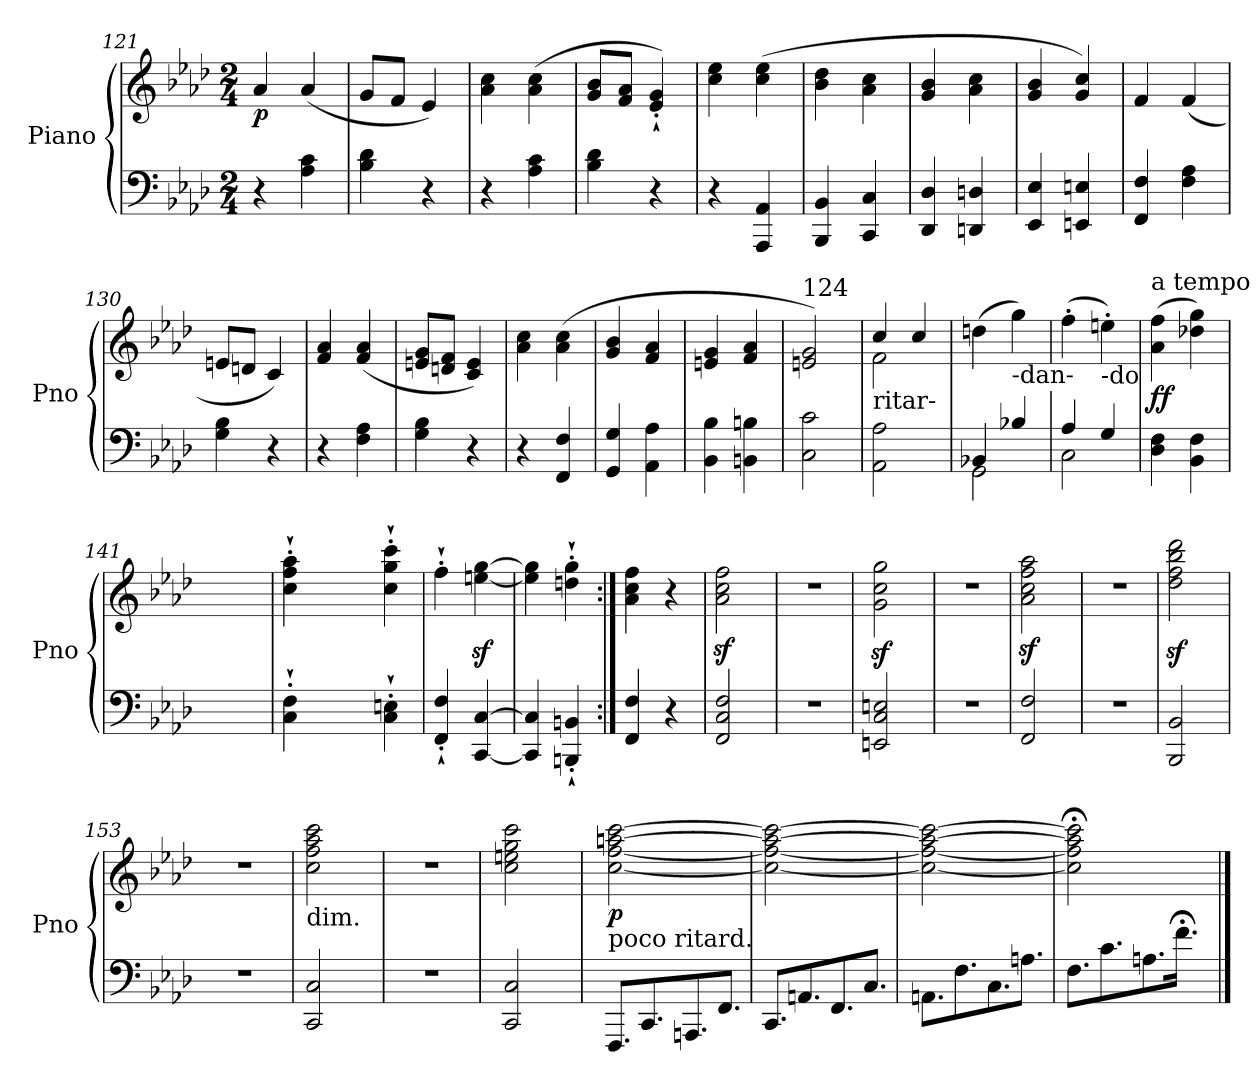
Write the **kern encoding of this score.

**kern	**kern	**dynam
*part1	*part1	*part1
*staff2	*staff1	*staff1/2
*I"Piano	*	*
*I'Pno	*	*
*clefF4	*clefG2	*
*k[b-e-a-d-]	*k[b-e-a-d-]	*
*A-:	*A-:	*
*M2/4	*M2/4	*
=121	=121	=121
!	!	!LO:DY:b
4r	4a-/	p
4A-\ 4c\	(4a-/	.
=122	=122	=122
4B-\ 4d-\	8g/L	.
.	8f/J	.
4r	4e-/)	.
=123	=123	=123
4r	4a-\ 4cc\	.
4A-\ 4c\	(4a-\ 4cc\	.
!!LO:LB:g=z
=124	=124	=124
4B-\ 4d-\	8g/ 8b-/L	.
.	8f/ 8a-/J	.
4r	4e-/`' 4g/`')	.
=125	=125	=125
4r	4cc\ 4ee-\	.
4AAA-/ 4AA-/	(4cc\ 4ee-\	.
=126	=126	=126
4BBB-/ 4BB-/	4b-\ 4dd-\	.
4CC/ 4C/	4a-\ 4cc\	.
=127	=127	=127
4DD-/ 4D-/	4g/ 4b-/	.
4DDn/ 4Dn/	4a-\ 4cc\	.
=128	=128	=128
4EE-/ 4E-/	4g/ 4b-/	.
4EEn/ 4En/	4g/ 4cc/)	.
=129	=129	=129
4FF/ 4F/	4f/	.
4F\ 4A-\	(4f/	.
=130	=130	=130
4G\ 4B-\	8en/L	.
.	8dn/J	.
4r	4c/)	.
=131	=131	=131
4r	4f/ 4a-/	.
4F\ 4A-\	(4f/ 4a-/	.
=132	=132	=132
4G\ 4B-\	8en/ 8g/L	.
.	8dn/ 8f/J	.
4r	4c/ 4e/)	.
=133	=133	=133
4r	4a-\ 4cc\	.
4FF/ 4F/	(4a-\ 4cc\	.
=134	=134	=134
4GG/ 4G/	4g/ 4b-/	.
4AA-\ 4A-\	4f/ 4a-/	.
!!LO:LB:g=z
=135	=135	=135
4BB-\ 4B-\	4en/ 4g/	.
4BBn\ 4Bn\	4f/ 4a-/	.
=136	=136	=136
!	!LO:TX:a:t=124	!
2C\ 2c\	2en/ 2g/)	.
=137	=137	=137
*	*^	*
!	!LO:TX:b:t=ritar-	!	!
2AA-\ 2A-\	4cc/	2f\	.
.	4cc/	.	.
*	*v	*v	*
=138	=138	=138
*^	*	*
4BB-X/	2GG\	(4ddn\	.
!	!	!LO:TX:b:t=-dan-	!
4B-X/	.	4gg\)	.
=139	=139	=139	=139
4A-/	2C\	(4ff'\	.
!	!	!LO:TX:b:t=-do	!
4G/	.	4een'\)	.
*v	*v	*	*
=140	=140	=140
!	!LO:TX:a:t=a tempo	!
!	!	!LO:DY:b
4D-\ 4F\	(4a-\ 4ff\	ff
4BB-\ 4F\	4dd-X\ 4gg\)	.
=141	=141	=141
2ryy	2ryy	.
=142	=142	=142
4C\`' 4F\`'	4cc\`' 4ff\`' 4aa-\`'	.
2ryy	2ryy	.
4C\`' 4En\`'	4cc\`' 4gg\`' 4ccc\`'	.
=143	=143	=143
4FF/`' 4F/`'	4ff`'\	.
[4CC/ [4C/	[4een\z< [4gg\z<	.
=144	=144	=144
4CC/] 4C/]	4ee\] 4gg\]	.
4BBBn/`' 4BBn/`'	4ddn\`' 4gg\`'	.
=145:|!	=145:|!	=145:|!
4FF/ 4F/	4a-\ 4cc\ 4ff\	.
4r	4r	.
!!LO:PB:g=z
=146	=146	=146
2FF/ 2C/ 2F/	2a-\z< 2cc\z< 2ff\z<	.
=147	=147	=147
2r	2r	.
=148	=148	=148
2EEn/ 2C/ 2En/	2g\z< 2cc\z< 2gg\z<	.
=149	=149	=149
2r	2r	.
=150	=150	=150
2FF/ 2F/	2a-\z< 2cc\z< 2ff\z< 2aa-\z<	.
=151	=151	=151
2r	2r	.
=152	=152	=152
2BBB-/ 2BB-/	2dd-\z< 2ff\z< 2bb-\z< 2ddd-\z<	.
=153	=153	=153
2r	2r	.
=154	=154	=154
!	!LO:TX:b:t=dim.	!
2CC/ 2C/	2cc\ 2ff\ 2aa-\ 2ccc\	.
=155	=155	=155
2r	2r	.
=156	=156	=156
2CC/ 2C/	2cc\ 2een\ 2gg\ 2ccc\	.
=157	=157	=157
*Xtuplet	*	*
!	!LO:TX:b:t=poco ritard.	!
!	!	!LO:DY:b
12.FFF/L	[2cc\ [2ff\ [2aan\ [2ccc\	p
12.CC/	.	.
12.AAAn/	.	.
12.FF/J	.	.
=158	=158	=158
12.CC/L	2cc\_ 2ff\_ 2aa\_ 2ccc\_	.
12.AAn/	.	.
12.FF/	.	.
12.C/J	.	.
=159	=159	=159
12.AAn\L	2cc\_ 2ff\_ 2aa\_ 2ccc\_	.
12.F\	.	.
12.C\	.	.
12.An\J	.	.
=160	=160	=160
12.F\L	2cc\];< 2ff\];< 2aa\];< 2ccc\];<	.
12.c\	.	.
12.An\	.	.
24.f;<\J	.	.
24.ryy	.	.
==	==	==
*-	*-	*-
